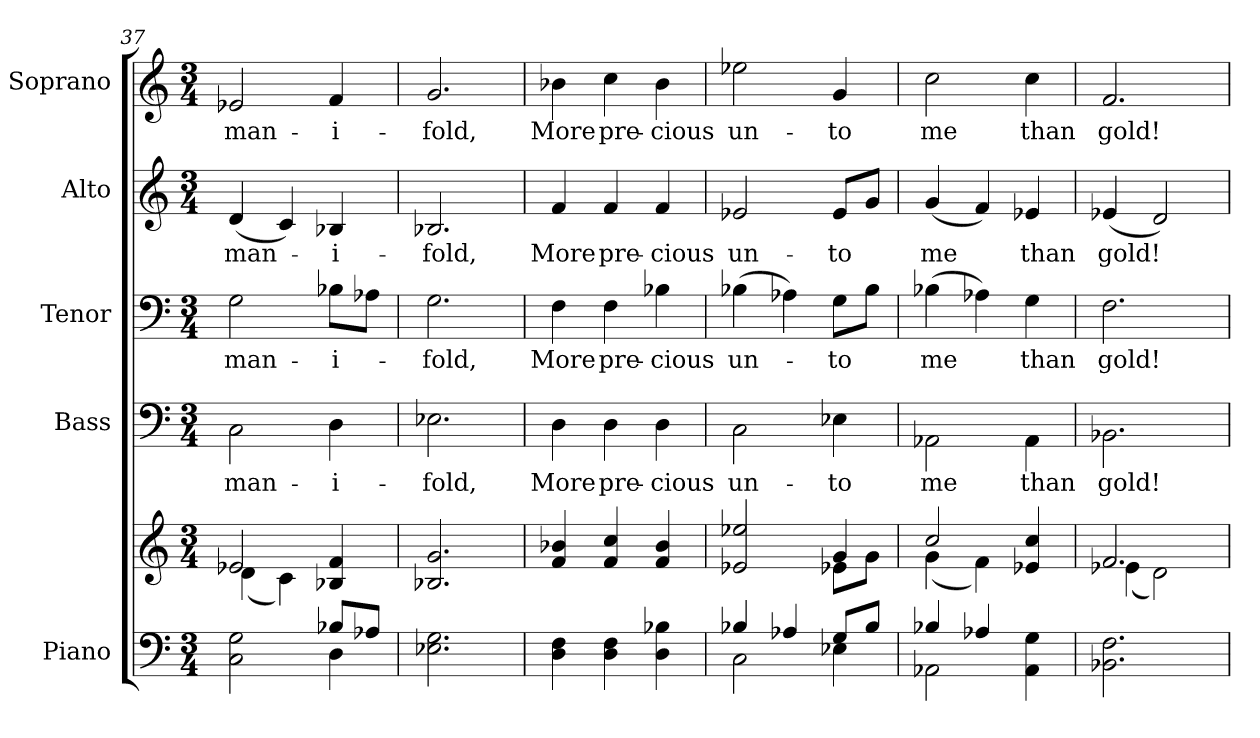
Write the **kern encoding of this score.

**kern	**kern	**kern	**text	**kern	**text	**kern	**text	**kern	**text
*part5	*part5	*part4	*part4	*part3	*part3	*part2	*part2	*part1	*part1
*staff6	*staff5	*staff4	*staff4	*staff3	*staff3	*staff2	*staff2	*staff1	*staff1
*I"Piano	*	*I"Bass	*	*I"Tenor	*	*I"Alto	*	*I"Soprano	*
*I'Pno.	*	*I'B.	*	*I'T.	*	*I'A.	*	*I'S.	*
!!LO:PB:g=z
*clefF4	*clefG2	*clefF4	*	*clefF4	*	*clefG2	*	*clefG2	*
*k[]	*k[]	*k[]	*	*k[]	*	*k[]	*	*k[]	*
*C:	*C:	*C:	*	*C:	*	*C:	*	*C:	*
*M3/4	*M3/4	*M3/4	*	*M3/4	*	*M3/4	*	*M3/4	*
=37	=37	=37	=37	=37	=37	=37	=37	=37	=37
*^	*^	*	*	*	*	*	*	*	*
!	!	!	!	!	!LO:LY:b:color=#000000	!	!	!	!	!	!
!	!	!	!	!	!	!	!LO:LY:b:color=#000000	!	!	!	!
!	!	!	!	!	!	!	!	!	!LO:LY:b:color=#000000	!	!
!	!	!	!	!	!	!	!	!	!	!	!LO:LY:b:color=#000000
2Ci\ 2Gi	2ryy	2e-Xi/	(4di\	2Ci\	man-	2Gi\	man-	(4di/	man-	2e-Xi/	man-
.	.	.	4ci\)	.	.	.	.	4ci/)	.	.	.
!	!	!	!	!	!LO:LY:b:color=#000000	!	!	!	!	!	!
!	!	!	!	!	!	!	!LO:LY:b:color=#000000	!	!	!	!
!	!	!	!	!	!	!	!	!	!LO:LY:b:color=#000000	!	!
!	!	!	!	!	!	!	!	!	!	!	!LO:LY:b:color=#000000
8B-Xi/L	4Di\	4B-Xi/ 4fi	4ryy	4Di\	-i-	8B-Xi\L	-i-	4B-Xi/	-i-	4fi/	-i-
8A-Xi/J	.	.	.	.	.	8A-Xi\J	.	.	.	.	.
*v	*v	*	*	*	*	*	*	*	*	*	*
*	*v	*v	*	*	*	*	*	*	*	*
=38	=38	=38	=38	=38	=38	=38	=38	=38	=38
!	!	!	!LO:LY:b:color=#000000	!	!	!	!	!	!
!	!	!	!	!	!LO:LY:b:color=#000000	!	!	!	!
!	!	!	!	!	!	!	!LO:LY:b:color=#000000	!	!
!	!	!	!	!	!	!	!	!	!LO:LY:b:color=#000000
2.E-Xi\ 2.Gi	2.B-Xi/ 2.gi	2.E-Xi\	-fold,	2.Gi\	-fold,	2.B-Xi/	-fold,	2.gi/	-fold,
!!LO:PB:g=z
=39	=39	=39	=39	=39	=39	=39	=39	=39	=39
!	!	!	!LO:LY:b:color=#000000	!	!	!	!	!	!
!	!	!	!	!	!LO:LY:b:color=#000000	!	!	!	!
!	!	!	!	!	!	!	!LO:LY:b:color=#000000	!	!
!	!	!	!	!	!	!	!	!	!LO:LY:b:color=#000000
4Di\ 4Fi	4fi/ 4b-Xi	4Di\	More	4Fi\	More	4fi/	More	4b-Xi\	More
!	!	!	!LO:LY:b:color=#000000	!	!	!	!	!	!
!	!	!	!	!	!LO:LY:b:color=#000000	!	!	!	!
!	!	!	!	!	!	!	!LO:LY:b:color=#000000	!	!
!	!	!	!	!	!	!	!	!	!LO:LY:b:color=#000000
4Di\ 4Fi	4fi/ 4cci	4Di\	pre-	4Fi\	pre-	4fi/	pre-	4cci\	pre-
!	!	!	!LO:LY:b:color=#000000	!	!	!	!	!	!
!	!	!	!	!	!LO:LY:b:color=#000000	!	!	!	!
!	!	!	!	!	!	!	!LO:LY:b:color=#000000	!	!
!	!	!	!	!	!	!	!	!	!LO:LY:b:color=#000000
4Di\ 4B-Xi	4fi/ 4b-i	4Di\	-cious	4B-Xi\	-cious	4fi/	-cious	4b-i\	-cious
=40	=40	=40	=40	=40	=40	=40	=40	=40	=40
*^	*^	*	*	*	*	*	*	*	*
!	!	!	!	!	!LO:LY:b:color=#000000	!	!	!	!	!	!
!	!	!	!	!	!	!	!LO:LY:b:color=#000000	!	!	!	!
!	!	!	!	!	!	!	!	!	!LO:LY:b:color=#000000	!	!
!	!	!	!	!	!	!	!	!	!	!	!LO:LY:b:color=#000000
4B-Xi/	2Ci\	2e-Xi/ 2ee-Xi	2ryy	2Ci\	un-	(4B-Xi\	un-	2e-Xi/	un-	2ee-Xi\	un-
4A-Xi/	.	.	.	.	.	4A-Xi\)	.	.	.	.	.
!	!	!	!	!	!LO:LY:b:color=#000000	!	!	!	!	!	!
!	!	!	!	!	!	!	!LO:LY:b:color=#000000	!	!	!	!
!	!	!	!	!	!	!	!	!	!LO:LY:b:color=#000000	!	!
!	!	!	!	!	!	!	!	!	!	!	!LO:LY:b:color=#000000
8Gi/L	4E-Xi\	4gi/	8e-Xi\L	4E-Xi\	-to	8Gi\L	-to	8e-i/L	-to	4gi/	-to
8B-i/J	.	.	8gi\J	.	.	8B-i\J	.	8gi/J	.	.	.
!!LO:PB:g=z
=41	=41	=41	=41	=41	=41	=41	=41	=41	=41	=41	=41
!	!	!	!	!	!LO:LY:b:color=#000000	!	!	!	!	!	!
!	!	!	!	!	!	!	!LO:LY:b:color=#000000	!	!	!	!
!	!	!	!	!	!	!	!	!	!LO:LY:b:color=#000000	!	!
!	!	!	!	!	!	!	!	!	!	!	!LO:LY:b:color=#000000
4B-Xi/	2AA-Xi\	2cci/	(4gi\	2AA-Xi\	me	(4B-Xi\	me	(4gi/	me	2cci\	me
4A-Xi/	.	.	4fi\)	.	.	4A-Xi\)	.	4fi/)	.	.	.
!	!	!	!	!	!LO:LY:b:color=#000000	!	!	!	!	!	!
!	!	!	!	!	!	!	!LO:LY:b:color=#000000	!	!	!	!
!	!	!	!	!	!	!	!	!	!LO:LY:b:color=#000000	!	!
!	!	!	!	!	!	!	!	!	!	!	!LO:LY:b:color=#000000
4AA-i\ 4Gi	4ryy	4e-Xi/ 4cci	4ryy	4AA-i\	than	4Gi\	than	4e-Xi/	than	4cci\	than
*v	*v	*	*	*	*	*	*	*	*	*	*
=42	=42	=42	=42	=42	=42	=42	=42	=42	=42	=42
*^	*	*	*	*	*	*	*	*	*	*
!	!	!	!	!	!LO:LY:b:color=#000000	!	!	!	!	!	!
*v	*v	*	*	*	*	*	*	*	*	*	*
*^	*	*	*	*	*	*	*	*	*	*
!	!	!	!	!	!	!	!LO:LY:b:color=#000000	!	!	!	!
*v	*v	*	*	*	*	*	*	*	*	*	*
*^	*	*	*	*	*	*	*	*	*	*
!	!	!	!	!	!	!	!	!	!LO:LY:b:color=#000000	!	!
*v	*v	*	*	*	*	*	*	*	*	*	*
*^	*	*	*	*	*	*	*	*	*	*
!	!	!	!	!	!	!	!	!	!	!	!LO:LY:b:color=#000000
*v	*v	*	*	*	*	*	*	*	*	*	*
2.BB-Xi\ 2.Fi	2.fi/	(4e-Xi\	2.BB-Xi\	gold!	2.Fi\	gold!	(4e-Xi/	gold!	2.fi/	gold!
.	.	2di\)	.	.	.	.	2di/)	.	.	.
*	*v	*v	*	*	*	*	*	*	*	*
=	=	=	=	=	=	=	=	=	=
*-	*-	*-	*-	*-	*-	*-	*-	*-	*-
